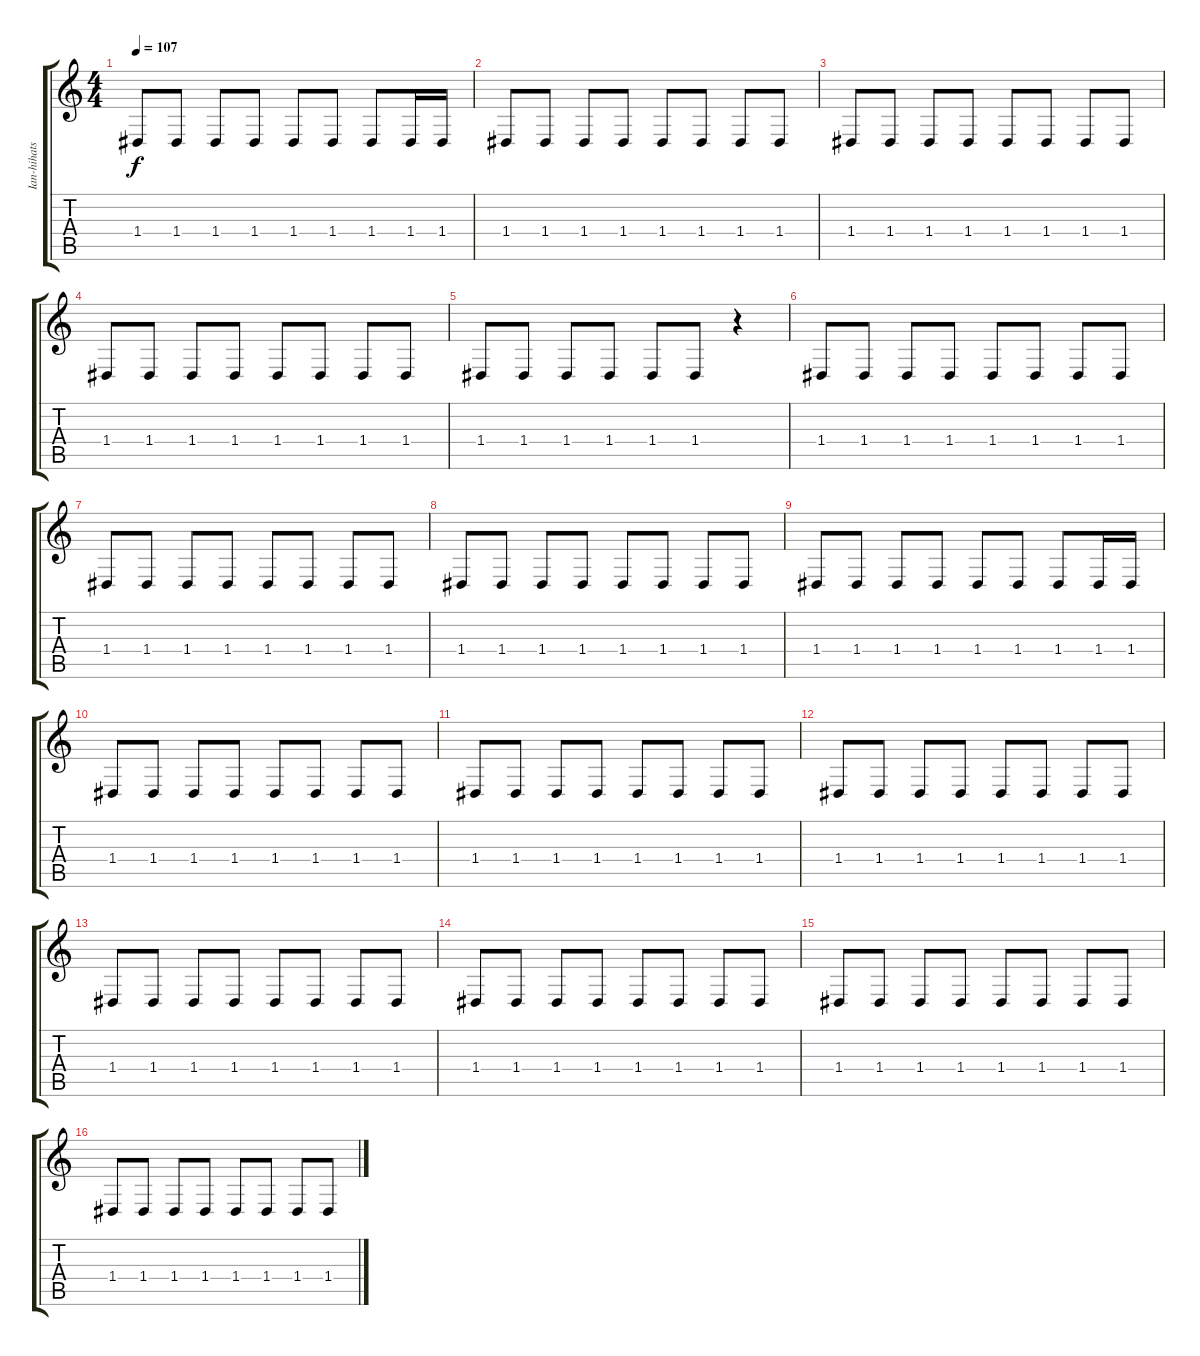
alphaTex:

\track ("Ian-hihats" "Ian-hihats") {instrument acousticgrandpiano}
\staff {score tabs}
\tuning (E4 B3 G3 D3 A2 E2) {hide}
\ts (4 4)
\tempo 107
\clef g2
\ks c
1.4.8{dy f} 1.4.8 1.4.8 1.4.8 1.4.8 1.4.8 1.4.8 1.4.16 1.4.16 |
1.4.8 1.4.8 1.4.8 1.4.8 1.4.8 1.4.8 1.4.8 1.4.8 |
1.4.8 1.4.8 1.4.8 1.4.8 1.4.8 1.4.8 1.4.8 1.4.8 |
1.4.8 1.4.8 1.4.8 1.4.8 1.4.8 1.4.8 1.4.8 1.4.8 |
1.4.8 1.4.8 1.4.8 1.4.8 1.4.8 1.4.8 r.4 |
1.4.8 1.4.8 1.4.8 1.4.8 1.4.8 1.4.8 1.4.8 1.4.8 |
1.4.8 1.4.8 1.4.8 1.4.8 1.4.8 1.4.8 1.4.8 1.4.8 |
1.4.8 1.4.8 1.4.8 1.4.8 1.4.8 1.4.8 1.4.8 1.4.8 |
1.4.8 1.4.8 1.4.8 1.4.8 1.4.8 1.4.8 1.4.8 1.4.16 1.4.16 |
1.4.8 1.4.8 1.4.8 1.4.8 1.4.8 1.4.8 1.4.8 1.4.8 |
1.4.8 1.4.8 1.4.8 1.4.8 1.4.8 1.4.8 1.4.8 1.4.8 |
1.4.8 1.4.8 1.4.8 1.4.8 1.4.8 1.4.8 1.4.8 1.4.8 |
1.4.8 1.4.8 1.4.8 1.4.8 1.4.8 1.4.8 1.4.8 1.4.8 |
1.4.8 1.4.8 1.4.8 1.4.8 1.4.8 1.4.8 1.4.8 1.4.8 |
1.4.8 1.4.8 1.4.8 1.4.8 1.4.8 1.4.8 1.4.8 1.4.8 |
1.4.8 1.4.8 1.4.8 1.4.8 1.4.8 1.4.8 1.4.8 1.4.8
